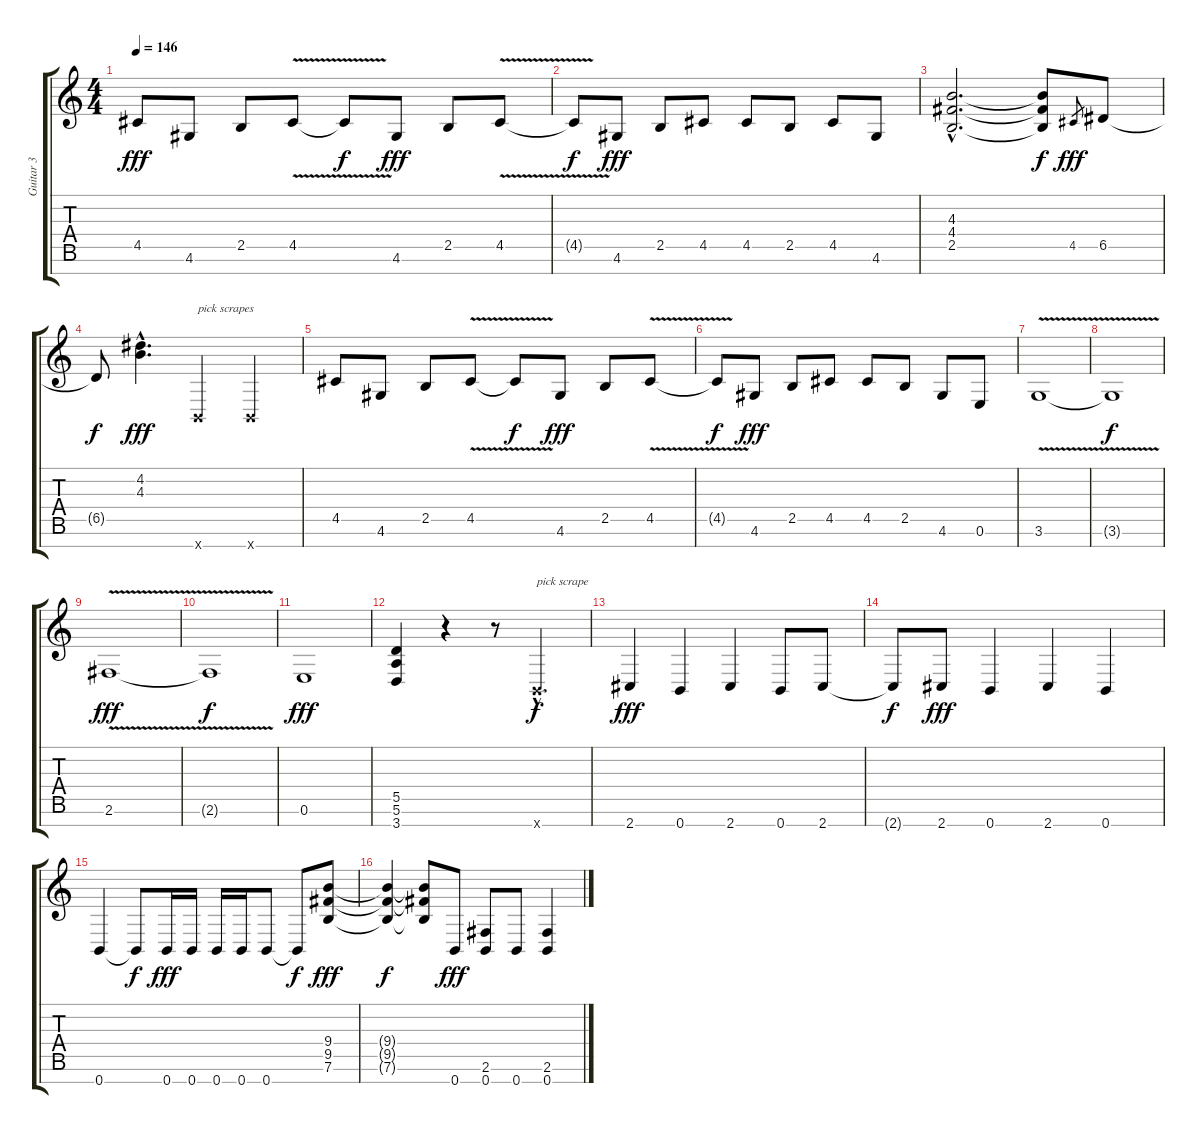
\track ("Guitar 3" "Guitar 3") {instrument distortionguitar}
\staff {score tabs}
\tuning (E4 B3 G3 D3 A2 E2 B1) {hide}
\ts (4 4)
\tempo 146
\clef g2
\ks c
4.5.8{dy fff} 4.6.8 2.5.8 4.5{v}.8 4.5{t}.8{dy f} 4.6.8{dy fff} 2.5.8 4.5{v}.8 |
4.5{t}.8{dy f} 4.6.8{dy fff} 2.5.8 4.5.8 4.5.8 2.5.8 4.5.8 4.6.8 |
(4.3{hac} 4.4{hac} 2.5{hac}).2{d} (4.3{t} 4.4{t} 2.5{t}).8{dy f} 4.5.8{gr dy fff} 6.5.8 |
6.5{t}.8{dy f} (4.2{hac} 4.3{hac}).4{d dy fff} 0.7{x}.4{txt "pick scrapes"} 0.7{x}.4 |
4.5.8 4.6.8 2.5.8 4.5{v}.8 4.5{t}.8{dy f} 4.6.8{dy fff} 2.5.8 4.5{v}.8 |
4.5{t}.8{dy f} 4.6.8{dy fff} 2.5.8 4.5.8 4.5.8 2.5.8 4.6.8 0.6.8 |
3.6{v}.1 |
3.6{t}.1{dy f} |
2.6{v}.1{dy fff} |
2.6{t}.1{dy f} |
0.6.1{dy fff} |
(5.5 5.6 3.7).4 r.4 r.8 0.7{hac x}.4{d txt "pick scrape" dy f} |
2.7.4{dy fff} 0.7.4 2.7.4 0.7.8 2.7.8 |
2.7{t}.8{dy f} 2.7.8{dy fff} 0.7.4 2.7.4 0.7.4 |
0.7.4 0.7{t}.8{dy f} 0.7.16{dy fff} 0.7.16 0.7.16 0.7.16 0.7.8 0.7{t}.8{dy f} (9.4 9.5 7.6).8{dy fff} |
(9.4{t} 9.5{t} 7.6{t}).4{dy f} (9.4{t} 9.5{t} 7.6{t}).8 0.7.8{dy fff} (2.6 0.7).8 0.7.8 (2.6 0.7).4
